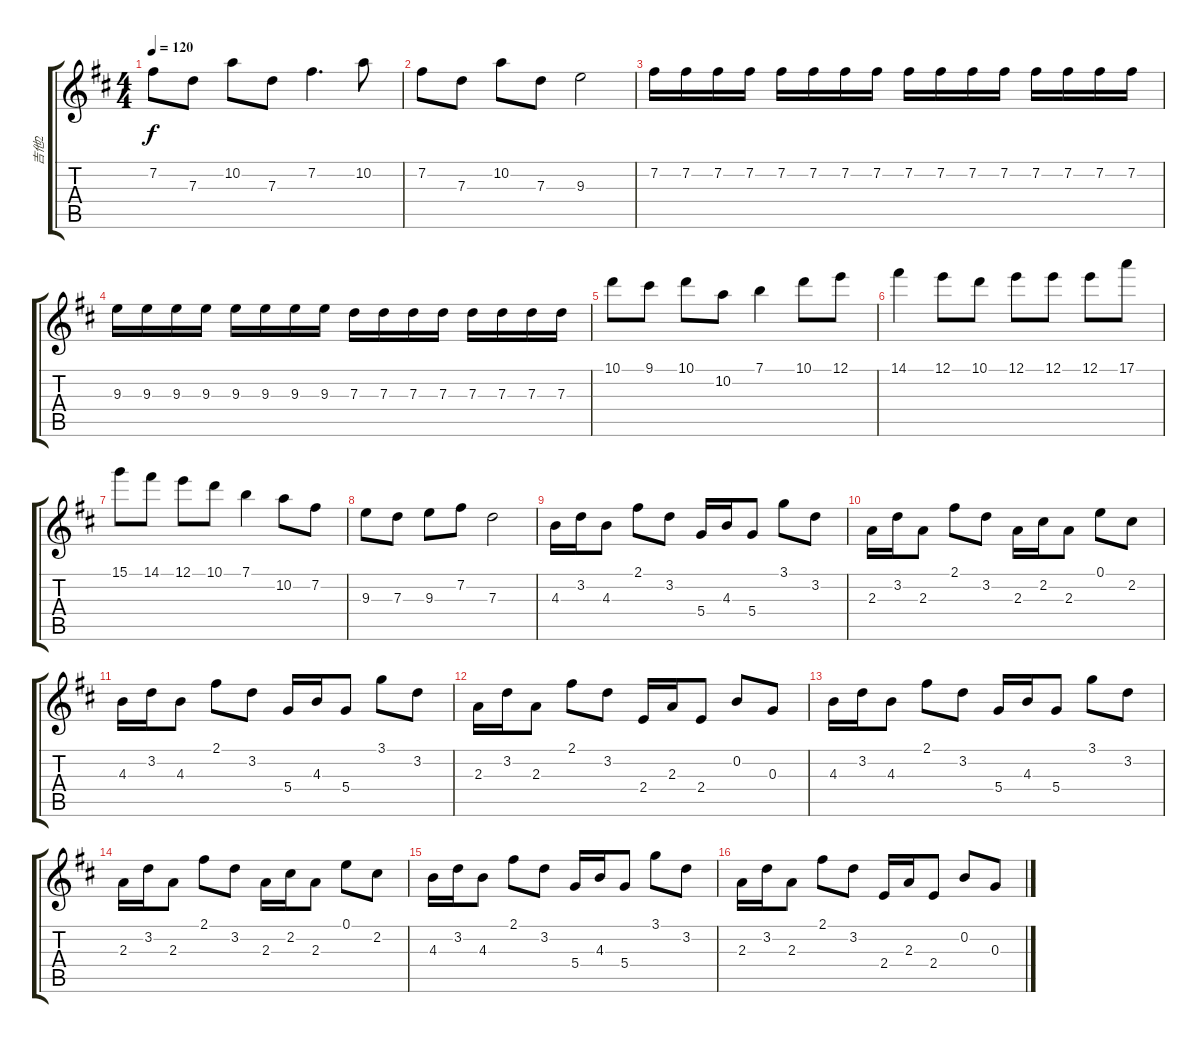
\track ("吉他2" "吉他2") {instrument acousticguitarsteel}
\staff {score tabs}
\tuning (E4 B3 G3 D3 A2 E2) {hide}
\ts (4 4)
\tempo 120
\clef g2
\ks d
7.2.8{dy f} 7.3.8 10.2.8 7.3.8 7.2.4{d} 10.2.8 |
7.2.8 7.3.8 10.2.8 7.3.8 9.3.2 |
7.2.16 7.2.16 7.2.16 7.2.16 7.2.16 7.2.16 7.2.16 7.2.16 7.2.16 7.2.16 7.2.16 7.2.16 7.2.16 7.2.16 7.2.16 7.2.16 |
9.3.16 9.3.16 9.3.16 9.3.16 9.3.16 9.3.16 9.3.16 9.3.16 7.3.16 7.3.16 7.3.16 7.3.16 7.3.16 7.3.16 7.3.16 7.3.16 |
10.1.8 9.1.8 10.1.8 10.2.8 7.1.4 10.1.8 12.1.8 |
14.1.4 12.1.8 10.1.8 12.1.8 12.1.8 12.1.8 17.1.8 |
15.1.8 14.1.8 12.1.8 10.1.8 7.1.4 10.2.8 7.2.8 |
9.3.8 7.3.8 9.3.8 7.2.8 7.3.2 |
4.3.16 3.2.16 4.3.8 2.1.8 3.2.8 5.4.16 4.3.16 5.4.8 3.1.8 3.2.8 |
2.3.16 3.2.16 2.3.8 2.1.8 3.2.8 2.3.16 2.2.16 2.3.8 0.1.8 2.2.8 |
4.3.16 3.2.16 4.3.8 2.1.8 3.2.8 5.4.16 4.3.16 5.4.8 3.1.8 3.2.8 |
2.3.16 3.2.16 2.3.8 2.1.8 3.2.8 2.4.16 2.3.16 2.4.8 0.2.8 0.3.8 |
4.3.16 3.2.16 4.3.8 2.1.8 3.2.8 5.4.16 4.3.16 5.4.8 3.1.8 3.2.8 |
2.3.16 3.2.16 2.3.8 2.1.8 3.2.8 2.3.16 2.2.16 2.3.8 0.1.8 2.2.8 |
4.3.16 3.2.16 4.3.8 2.1.8 3.2.8 5.4.16 4.3.16 5.4.8 3.1.8 3.2.8 |
2.3.16 3.2.16 2.3.8 2.1.8 3.2.8 2.4.16 2.3.16 2.4.8 0.2.8 0.3.8
